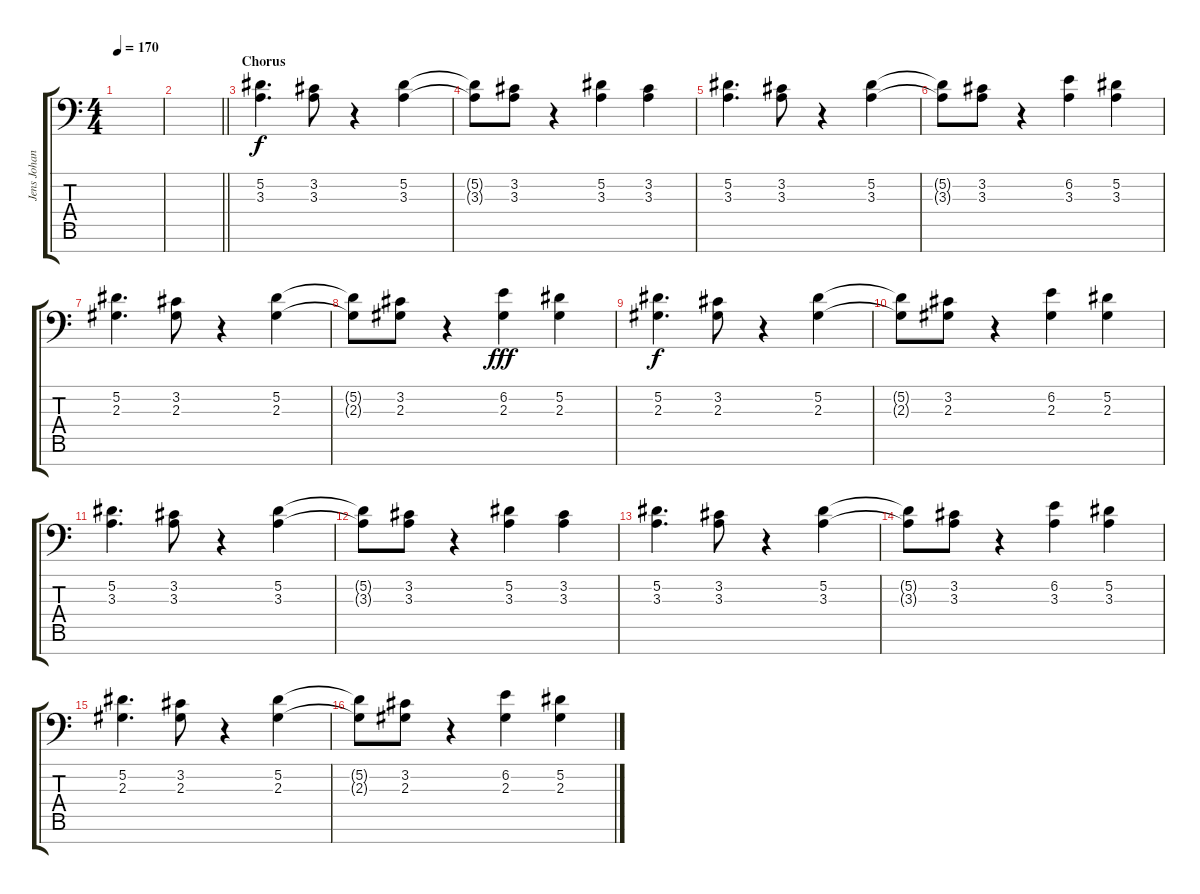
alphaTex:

\track ("Jens Johansson" "Jens Johan") {instrument harpsichord}
\staff {score tabs}
\tuning (Eb4 Bb3 Gb3 Db3 Ab2 Eb2 Bb1) {hide}
\ts (4 4)
\tempo 170
\clef f4
\ks c
|
\barLineRight lightlight
|
\section ("" "Chorus")
(5.2 3.3).4{d dy f} (3.2 3.3).8 r.4 (5.2 3.3).4 |
(5.2{t} 3.3{t}).8 (3.2 3.3).8 r.4 (5.2 3.3).4 (3.2 3.3).4 |
(5.2 3.3).4{d} (3.2 3.3).8 r.4 (5.2 3.3).4 |
(5.2{t} 3.3{t}).8 (3.2 3.3).8 r.4 (6.2 3.3).4 (5.2 3.3).4 |
(5.2 2.3).4{d} (3.2 2.3).8 r.4 (5.2 2.3).4 |
(5.2{t} 2.3{t}).8 (3.2 2.3).8 r.4 (6.2 2.3).4{dy fff} (5.2 2.3).4 |
(5.2 2.3).4{d dy f} (3.2 2.3).8 r.4 (5.2 2.3).4 |
(5.2{t} 2.3{t}).8 (3.2 2.3).8 r.4 (6.2 2.3).4 (5.2 2.3).4 |
(5.2 3.3).4{d} (3.2 3.3).8 r.4 (5.2 3.3).4 |
(5.2{t} 3.3{t}).8 (3.2 3.3).8 r.4 (5.2 3.3).4 (3.2 3.3).4 |
(5.2 3.3).4{d} (3.2 3.3).8 r.4 (5.2 3.3).4 |
(5.2{t} 3.3{t}).8 (3.2 3.3).8 r.4 (6.2 3.3).4 (5.2 3.3).4 |
(5.2 2.3).4{d} (3.2 2.3).8 r.4 (5.2 2.3).4 |
(5.2{t} 2.3{t}).8 (3.2 2.3).8 r.4 (6.2 2.3).4 (5.2 2.3).4
